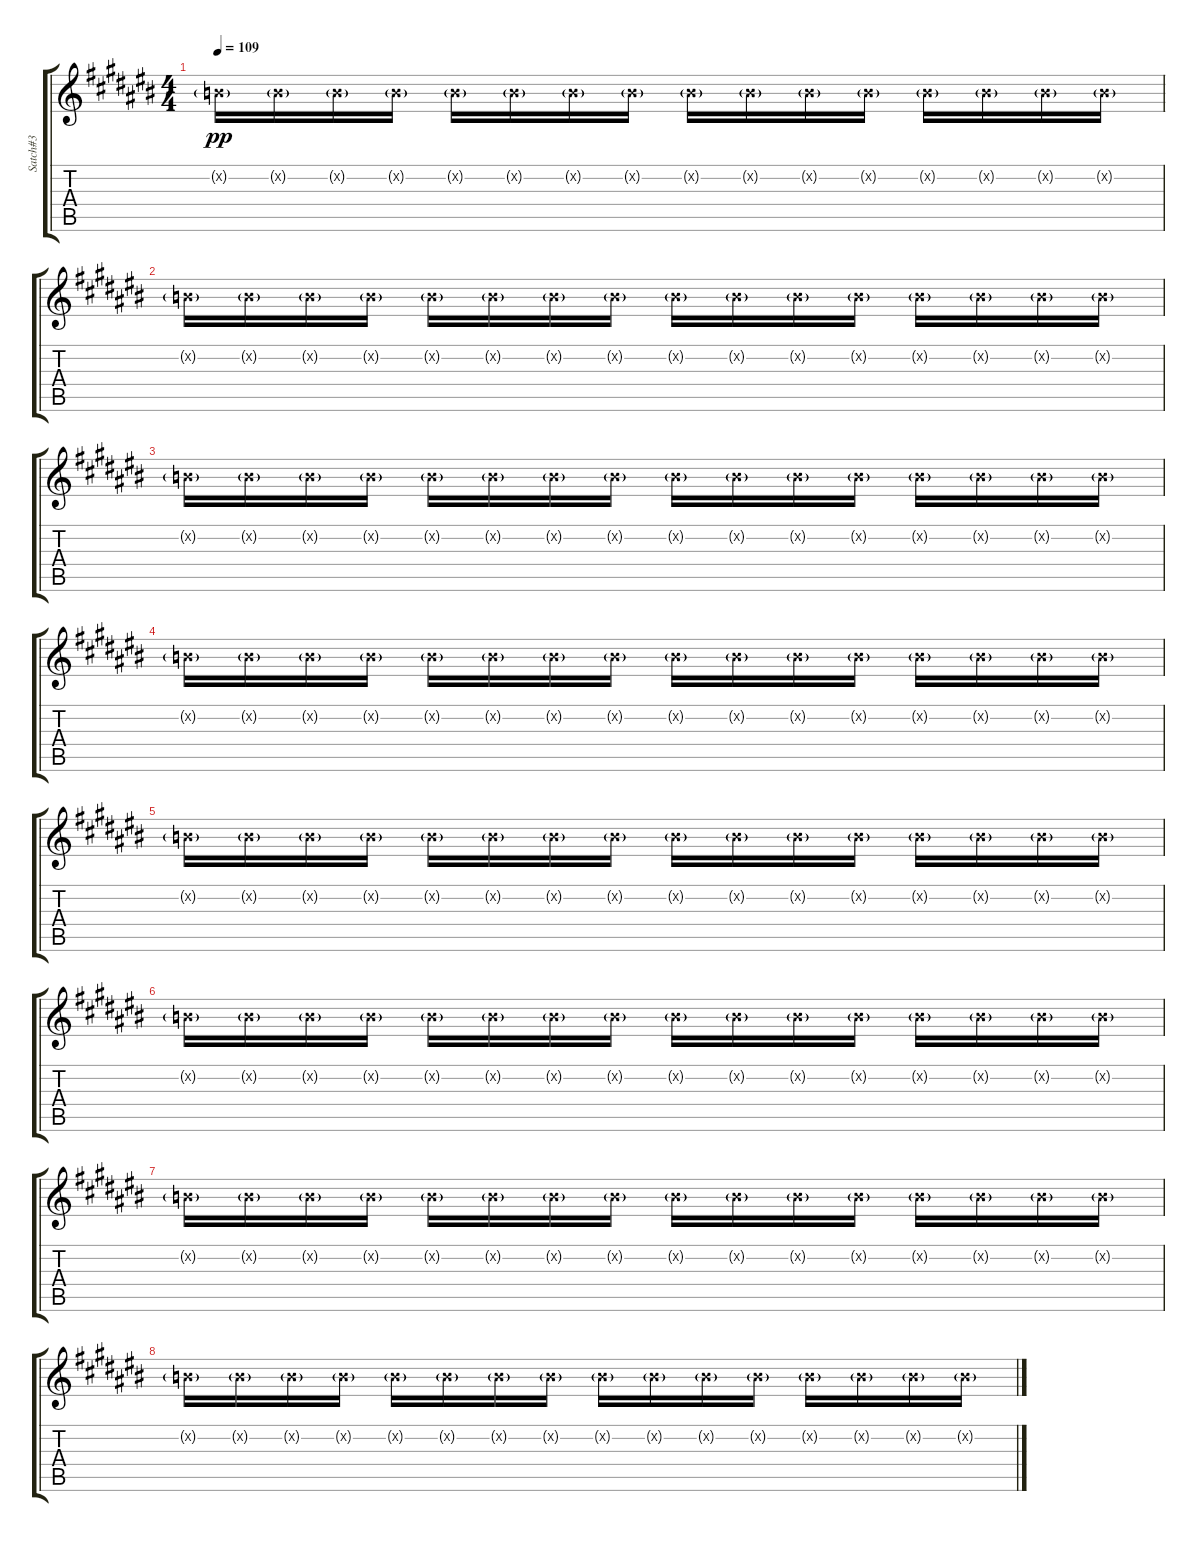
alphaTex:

\track ("Satch#3" "Satch#3") {instrument electricguitarjazz}
\staff {score tabs}
\tuning (E4 B3 G3 D3 A2 E2) {hide}
\ts (4 4)
\tempo 109
\clef g2
\ks c#
0.2{g x}.16{dy pp} 0.2{g x}.16 0.2{g x}.16 0.2{g x}.16 0.2{g x}.16 0.2{g x}.16 0.2{g x}.16 0.2{g x}.16 0.2{g x}.16 0.2{g x}.16 0.2{g x}.16 0.2{g x}.16 0.2{g x}.16 0.2{g x}.16 0.2{g x}.16 0.2{g x}.16 |
0.2{g x}.16 0.2{g x}.16 0.2{g x}.16 0.2{g x}.16 0.2{g x}.16 0.2{g x}.16 0.2{g x}.16 0.2{g x}.16 0.2{g x}.16 0.2{g x}.16 0.2{g x}.16 0.2{g x}.16 0.2{g x}.16 0.2{g x}.16 0.2{g x}.16 0.2{g x}.16 |
0.2{g x}.16 0.2{g x}.16 0.2{g x}.16 0.2{g x}.16 0.2{g x}.16 0.2{g x}.16 0.2{g x}.16 0.2{g x}.16 0.2{g x}.16 0.2{g x}.16 0.2{g x}.16 0.2{g x}.16 0.2{g x}.16 0.2{g x}.16 0.2{g x}.16 0.2{g x}.16 |
0.2{g x}.16 0.2{g x}.16 0.2{g x}.16 0.2{g x}.16 0.2{g x}.16 0.2{g x}.16 0.2{g x}.16 0.2{g x}.16 0.2{g x}.16 0.2{g x}.16 0.2{g x}.16 0.2{g x}.16 0.2{g x}.16 0.2{g x}.16 0.2{g x}.16 0.2{g x}.16 |
0.2{g x}.16 0.2{g x}.16 0.2{g x}.16 0.2{g x}.16 0.2{g x}.16 0.2{g x}.16 0.2{g x}.16 0.2{g x}.16 0.2{g x}.16 0.2{g x}.16 0.2{g x}.16 0.2{g x}.16 0.2{g x}.16 0.2{g x}.16 0.2{g x}.16 0.2{g x}.16 |
0.2{g x}.16 0.2{g x}.16 0.2{g x}.16 0.2{g x}.16 0.2{g x}.16 0.2{g x}.16 0.2{g x}.16 0.2{g x}.16 0.2{g x}.16 0.2{g x}.16 0.2{g x}.16 0.2{g x}.16 0.2{g x}.16 0.2{g x}.16 0.2{g x}.16 0.2{g x}.16 |
0.2{g x}.16 0.2{g x}.16 0.2{g x}.16 0.2{g x}.16 0.2{g x}.16 0.2{g x}.16 0.2{g x}.16 0.2{g x}.16 0.2{g x}.16 0.2{g x}.16 0.2{g x}.16 0.2{g x}.16 0.2{g x}.16 0.2{g x}.16 0.2{g x}.16 0.2{g x}.16 |
0.2{g x}.16 0.2{g x}.16 0.2{g x}.16 0.2{g x}.16 0.2{g x}.16 0.2{g x}.16 0.2{g x}.16 0.2{g x}.16 0.2{g x}.16 0.2{g x}.16 0.2{g x}.16 0.2{g x}.16 0.2{g x}.16 0.2{g x}.16 0.2{g x}.16 0.2{g x}.16
